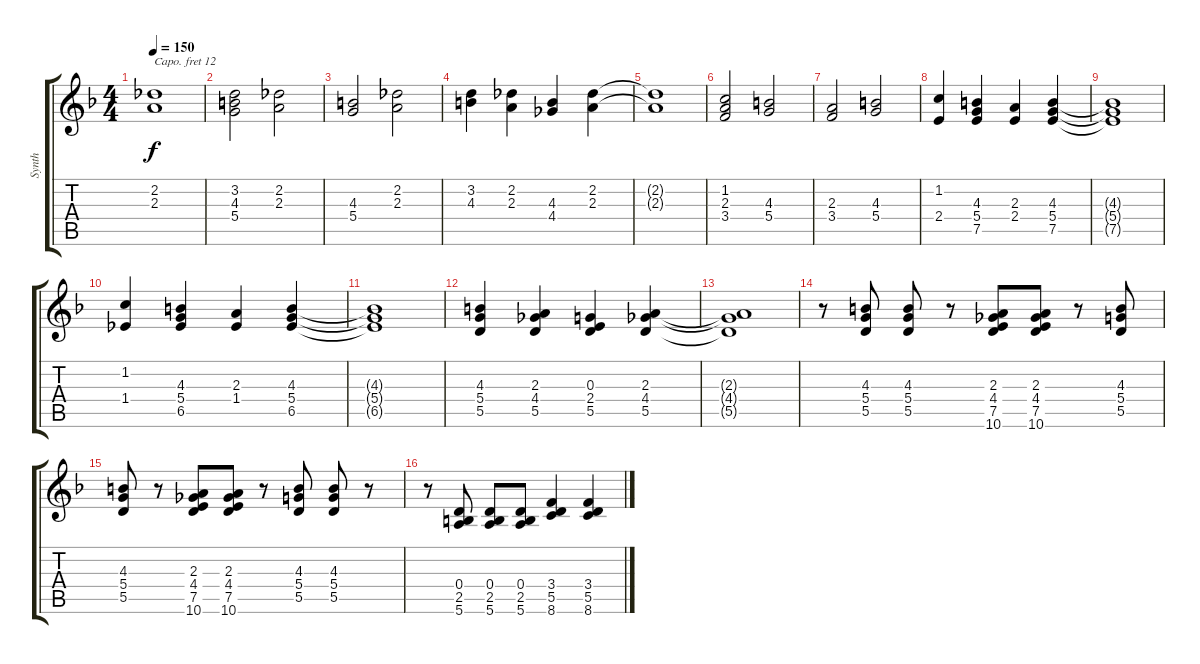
\track ("Synth" "Synth") {instrument lead5charang}
\staff {score tabs}
\capo 12
\tuning (E4 B3 G3 D3 A2 E2) {hide}
\ts (4 4)
\tempo 150
\clef g2
\ks f
(2.2{t} 2.3{t}).1{dy f} |
(3.2 4.3 5.4).2 (2.2 2.3).2 |
(4.3 5.4).2 (2.2 2.3).2 |
(3.2 4.3).4 (2.2 2.3).4 (4.3 4.4).4 (2.2 2.3).4 |
(2.2{t} 2.3{t}).1 |
(1.2 2.3 3.4).2 (4.3 5.4).2 |
(2.3 3.4).2 (4.3 5.4).2 |
(1.2 2.4).4 (4.3 5.4 7.5).4 (2.3 2.4).4 (4.3 5.4 7.5).4 |
(4.3{t} 5.4{t} 7.5{t}).1 |
(1.2 1.4).4 (4.3 5.4 6.5).4 (2.3 1.4).4 (4.3 5.4 6.5).4 |
(4.3{t} 5.4{t} 6.5{t}).1 |
(4.3 5.4 5.5).4 (2.3 4.4 5.5).4 (0.3 2.4 5.5).4 (2.3 4.4 5.5).4 |
(2.3{t} 4.4{t} 5.5{t}).1 |
r.8{volume 10 instrument pad7halo} (4.3 5.4 5.5).8 (4.3 5.4 5.5).8 r.8 (2.3 4.4 7.5 10.6).8 (2.3 4.4 7.5 10.6).8 r.8 (4.3 5.4 5.5).8 |
(4.3 5.4 5.5).8 r.8 (2.3 4.4 7.5 10.6).8 (2.3 4.4 7.5 10.6).8 r.8 (4.3 5.4 5.5).8 (4.3 5.4 5.5).8 r.8 |
r.8 (0.4 2.5 5.6).8 (0.4 2.5 5.6).8 (0.4 2.5 5.6).8 (3.4 5.5 8.6).4 (3.4 5.5 8.6).4
